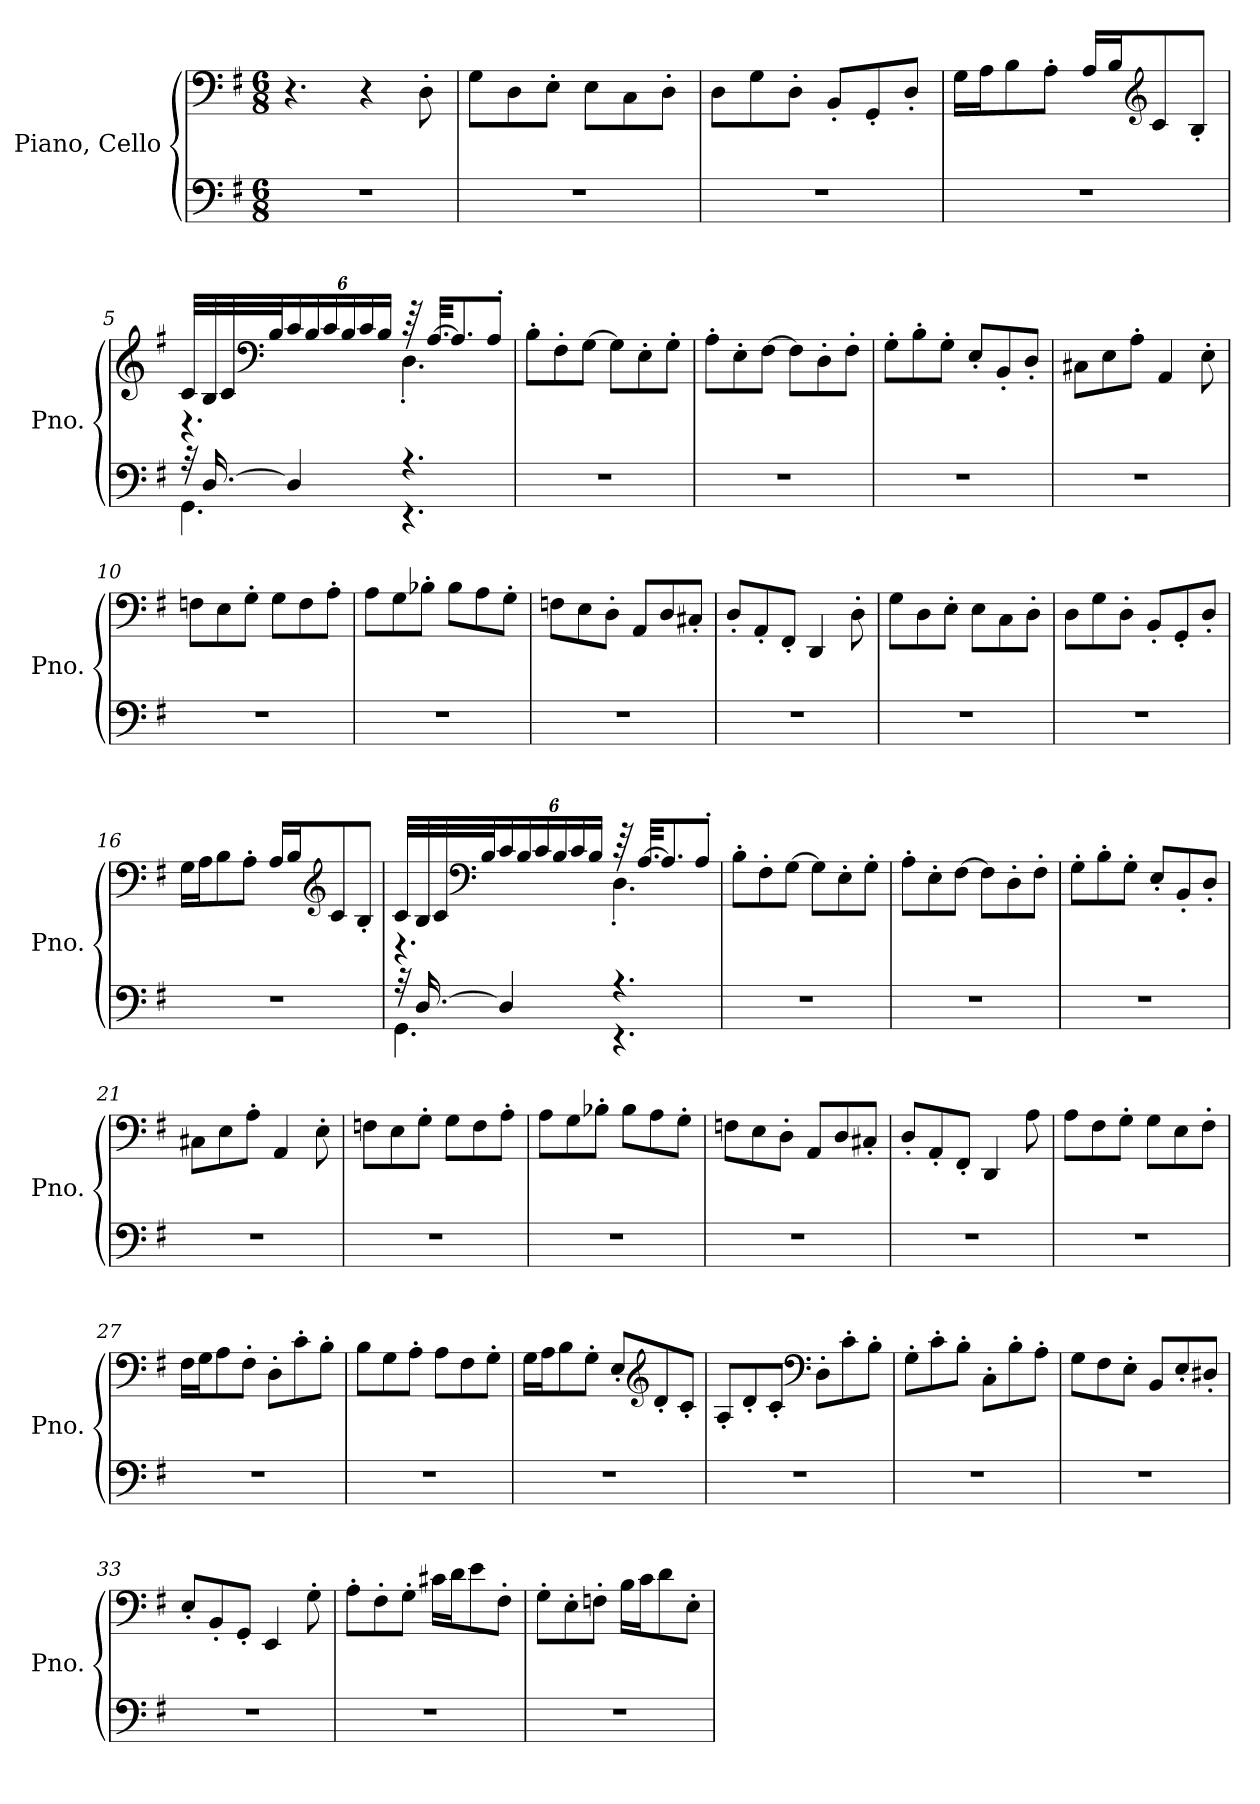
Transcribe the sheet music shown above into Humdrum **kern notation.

**kern	**kern
*part1	*part1
*staff2	*staff1
*I"Piano, Cello	*
*I'Pno.	*
*clefF4	*clefF4
*k[f#]	*k[f#]
*M6/8	*M6/8
*MM156	*MM156
=1	=1
2.r	4.r
.	4r
.	8D'\
=2	=2
2.r	8G\L
.	8D\
.	8E'\J
.	8E\L
.	8C\
.	8D'\J
=3	=3
2.r	8D\L
.	8G\
.	8D'\J
.	8BB'/L
.	8GG'/
.	8D'/J
=4	=4
2.r	16G\LL
.	16A\J
.	8B\
.	8A'\J
.	16A/LL
.	16B/J
*	*clefG2
.	8c/
.	8B'/J
!!LO:LB:g=z
=5	=5
*^	*^
32r	4.GG\	32c/LLL	4.r
[16.D/	.	32B/	.
.	.	32c/	.
*	*	*clefF4	*
.	.	32B/J	.
*	*	*Xbrackettup	*
4D/]	.	24c/	.
.	.	24B/	.
.	.	24c/	.
.	.	24B/	.
.	.	24c/	.
.	.	24B/JJ	.
4.r	4.r	64r	4.D'\
.	.	[32.A/KKL	.
.	.	8.A/]	.
.	.	8A'/J	.
*v	*v	*	*
*	*v	*v
=6	=6
2.r	8B'\L
.	8F#'\
.	[8G\J
.	8G\L]
.	8E'\
.	8G'\J
=7	=7
2.r	8A'\L
.	8E'\
.	[8F#\J
.	8F#\L]
.	8D'\
.	8F#'\J
=8	=8
2.r	8G'\L
.	8B'\
.	8G'\J
.	8E'/L
.	8BB'/
.	8D'/J
=9	=9
2.r	8C#X\L
.	8E\
.	8A'\J
.	4AA/
.	8E'\
!!LO:LB:g=z
=10	=10
2.r	8Fn\L
.	8E\
.	8G'\J
.	8G\L
.	8F\
.	8A'\J
=11	=11
2.r	8A\L
.	8G\
.	8B-X'\J
.	8B-\L
.	8A\
.	8G'\J
=12	=12
2.r	8Fn\L
.	8E\
.	8D'\J
.	8AA/L
.	8D/
.	8C#X'/J
=13	=13
2.r	8D'/L
.	8AA'/
.	8FF#'/J
.	4DD/
.	8D'\
=14	=14
2.r	8G\L
.	8D\
.	8E'\J
.	8E\L
.	8C\
.	8D'\J
=15	=15
2.r	8D\L
.	8G\
.	8D'\J
.	8BB'/L
.	8GG'/
.	8D'/J
!!LO:LB:g=z
=16	=16
2.r	16G\LL
.	16A\J
.	8B\
.	8A'\J
.	16A/LL
.	16B/J
*	*clefG2
.	8c/
.	8B'/J
=17	=17
*^	*^
32r	4.GG\	32c/LLL	4.r
[16.D/	.	32B/	.
.	.	32c/	.
*	*	*clefF4	*
.	.	32B/J	.
4D/]	.	24c/	.
.	.	24B/	.
.	.	24c/	.
.	.	24B/	.
.	.	24c/	.
.	.	24B/JJ	.
4.r	4.r	64r	4.D'\
.	.	[32.A/KKL	.
.	.	8.A/]	.
.	.	8A'/J	.
*v	*v	*	*
*	*v	*v
=18	=18
2.r	8B'\L
.	8F#'\
.	[8G\J
.	8G\L]
.	8E'\
.	8G'\J
=19	=19
2.r	8A'\L
.	8E'\
.	[8F#\J
.	8F#\L]
.	8D'\
.	8F#'\J
!!LO:LB:g=z
=20	=20
2.r	8G'\L
.	8B'\
.	8G'\J
.	8E'/L
.	8BB'/
.	8D'/J
=21	=21
2.r	8C#X\L
.	8E\
.	8A'\J
.	4AA/
.	8E'\
=22	=22
2.r	8Fn\L
.	8E\
.	8G'\J
.	8G\L
.	8F\
.	8A'\J
=23	=23
2.r	8A\L
.	8G\
.	8B-X'\J
.	8B-\L
.	8A\
.	8G'\J
=24	=24
2.r	8Fn\L
.	8E\
.	8D'\J
.	8AA/L
.	8D/
.	8C#X'/J
=25	=25
2.r	8D'/L
.	8AA'/
.	8FF#'/J
.	4DD/
.	8A\
!!LO:LB:g=z
=26	=26
2.r	8A\L
.	8F#\
.	8G'\J
.	8G\L
.	8E\
.	8F#'\J
=27	=27
2.r	16F#\LL
.	16G\J
.	8A\
.	8F#'\J
.	8D'\L
.	8c'\
.	8B'\J
=28	=28
2.r	8B\L
.	8G\
.	8A'\J
.	8A\L
.	8F#\
.	8G'\J
=29	=29
2.r	16G\LL
.	16A\J
.	8B\
.	8G'\J
.	8E'/L
*	*clefG2
.	8d'/
.	8c'/J
=30	=30
2.r	8A'/L
.	8d'/
.	8c'/J
*	*clefF4
.	8D'\L
.	8c'\
.	8B'\J
=31	=31
2.r	8G'\L
.	8c'\
.	8B'\J
.	8C'\L
.	8B'\
.	8A'\J
!!LO:PB:g=z
=32	=32
2.r	8G\L
.	8F#\
.	8E'\J
.	8BB/L
.	8E'/
.	8D#X'/J
=33	=33
2.r	8E'/L
.	8BB'/
.	8GG'/J
.	4EE/
.	8G'\
=34	=34
2.r	8A'\L
.	8F#'\
.	8G'\J
.	16c#X\LL
.	16d\J
.	8e\
.	8F#'\J
=35	=35
2.r	8G'\L
.	8E'\
.	8Fn'\J
.	16B\LL
.	16c\J
.	8d\
.	8E'\J
=	=
*-	*-
